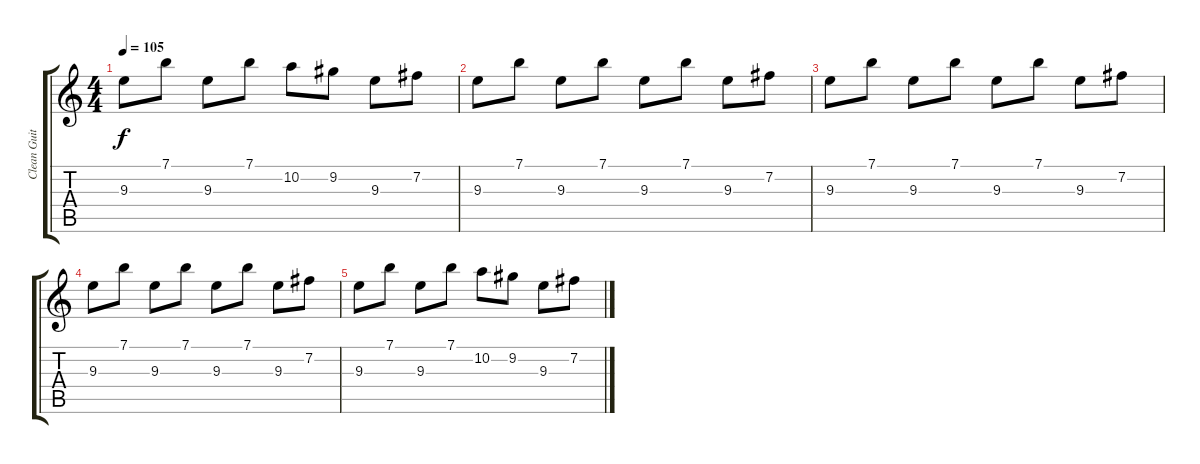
\track ("Clean Guitar" "Clean Guit") {instrument electricguitarclean}
\staff {score tabs}
\tuning (E4 B3 G3 D3 A2 E2) {hide}
\ts (4 4)
\tempo 105
\clef g2
\ks c
9.3.8{dy f} 7.1.8 9.3.8 7.1.8 10.2.8 9.2.8 9.3.8 7.2.8 |
9.3.8 7.1.8 9.3.8 7.1.8 9.3.8 7.1.8 9.3.8 7.2.8 |
9.3.8 7.1.8 9.3.8 7.1.8 9.3.8 7.1.8 9.3.8 7.2.8 |
9.3.8 7.1.8 9.3.8 7.1.8 9.3.8 7.1.8 9.3.8 7.2.8 |
9.3.8 7.1.8 9.3.8 7.1.8 10.2.8 9.2.8 9.3.8 7.2.8
